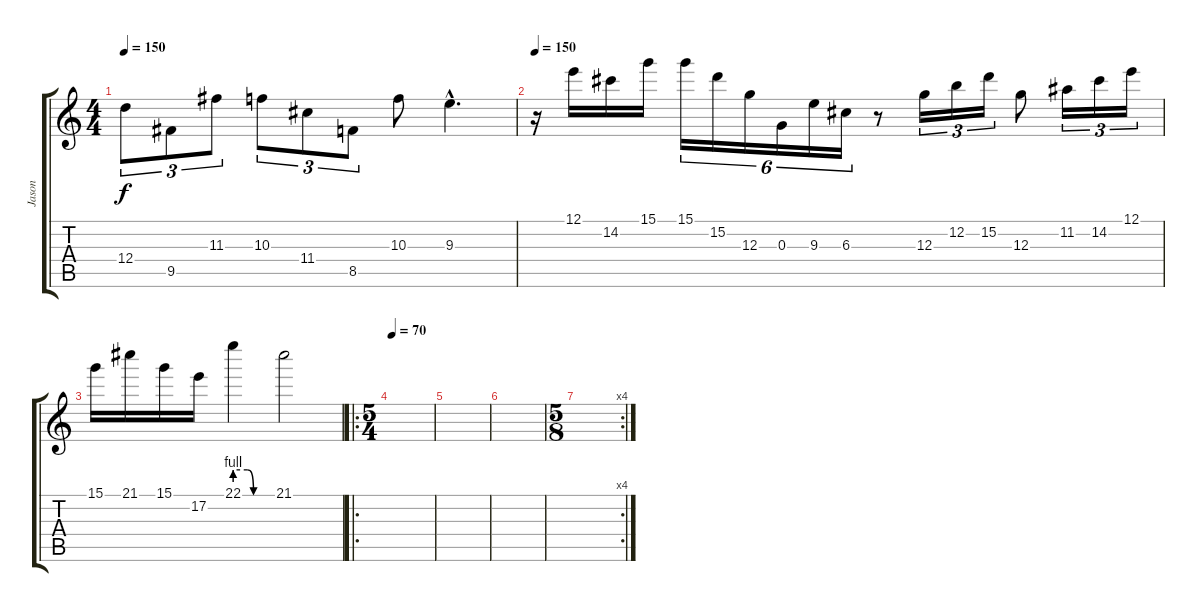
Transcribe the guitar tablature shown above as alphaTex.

\track ("Jason" "Jason") {instrument distortionguitar}
\staff {score tabs}
\tuning (E4 B3 G3 D3 A2 E2) {hide}
\ts (4 4)
\tempo 150
\clef g2
\ks c
12.4.8{tu (3 2) dy f} 9.5.8{tu (3 2)} 11.3.8{tu (3 2)} 10.3.8{tu (3 2)} 11.4.8{tu (3 2)} 8.5.8{tu (3 2)} 10.3.8 9.3{hac}.4{d} |
\tempo 150
r.16 12.1.16 14.2.16 15.1.16 15.1.16{tu (6 4)} 15.2.16{tu (6 4)} 12.3.16{tu (6 4)} 0.3.16{tu (6 4)} 9.3.16{tu (6 4)} 6.3.16{tu (6 4)} r.8 12.3.16{tu (3 2)} 12.2.16{tu (3 2)} 15.2.16{tu (3 2)} 12.3.8 11.2.16{tu (3 2)} 14.2.16{tu (3 2)} 12.1.16{tu (3 2)} |
15.1.16 21.1.16 15.1.16 17.2.16 22.1{be (custom 0 4 20 4 30 0 40 0 60 0)}.4 21.1.2 |
\ro
\ts (5 4)
\tempo 80
\tempo 70
|
|
|
\rc 4
\ts (5 8)
